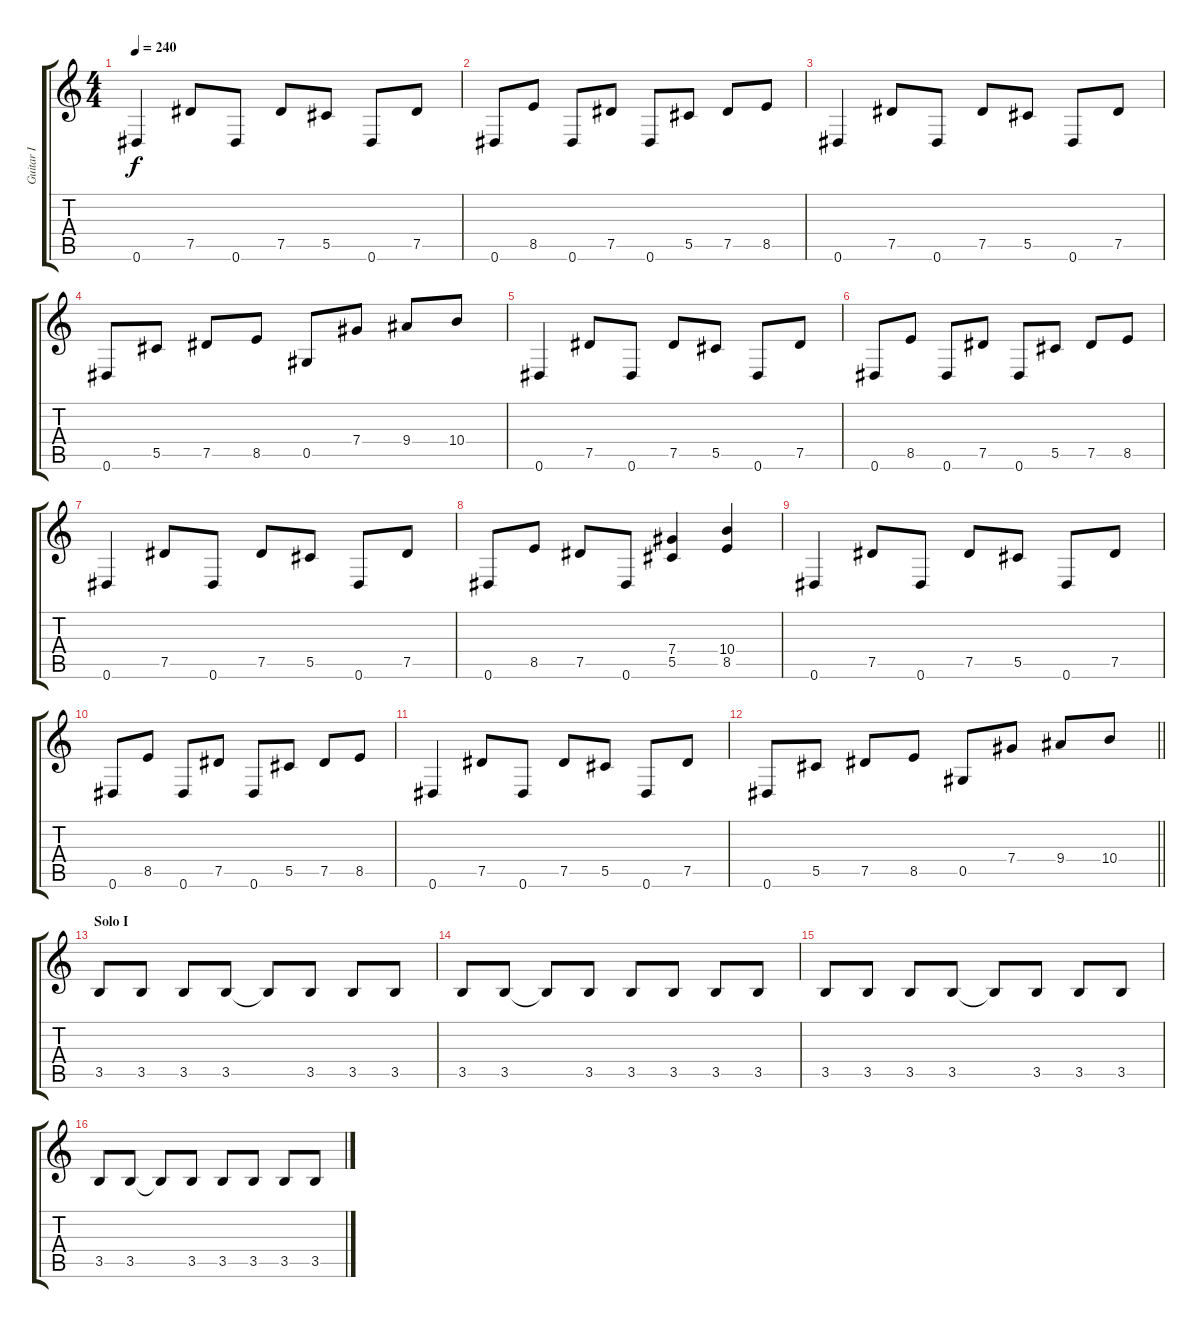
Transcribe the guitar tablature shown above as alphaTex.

\track ("Guitar I" "Guitar I") {instrument distortionguitar}
\staff {score tabs}
\tuning (Eb4 Bb3 Gb3 Db3 Ab2 Eb2) {hide}
\ts (4 4)
\tempo 240
\clef g2
\ks c
0.6.4{dy f} 7.5.8 0.6.8 7.5.8 5.5.8 0.6.8 7.5.8 |
0.6.8 8.5.8 0.6.8 7.5.8 0.6.8 5.5.8 7.5.8 8.5.8 |
0.6.4 7.5.8 0.6.8 7.5.8 5.5.8 0.6.8 7.5.8 |
0.6.8 5.5.8 7.5.8 8.5.8 0.5.8 7.4.8 9.4.8 10.4.8 |
0.6.4 7.5.8 0.6.8 7.5.8 5.5.8 0.6.8 7.5.8 |
0.6.8 8.5.8 0.6.8 7.5.8 0.6.8 5.5.8 7.5.8 8.5.8 |
0.6.4 7.5.8 0.6.8 7.5.8 5.5.8 0.6.8 7.5.8 |
0.6.8 8.5.8 7.5.8 0.6.8 (7.4 5.5).4 (10.4 8.5).4 |
0.6.4 7.5.8 0.6.8 7.5.8 5.5.8 0.6.8 7.5.8 |
0.6.8 8.5.8 0.6.8 7.5.8 0.6.8 5.5.8 7.5.8 8.5.8 |
0.6.4 7.5.8 0.6.8 7.5.8 5.5.8 0.6.8 7.5.8 |
\barLineRight lightlight
0.6.8 5.5.8 7.5.8 8.5.8 0.5.8 7.4.8 9.4.8 10.4.8 |
\section ("" "Solo I")
3.5.8 3.5.8 3.5.8 3.5.8 3.5{t}.8 3.5.8 3.5.8 3.5.8 |
3.5.8 3.5.8 3.5{t}.8 3.5.8 3.5.8 3.5.8 3.5.8 3.5.8 |
3.5.8 3.5.8 3.5.8 3.5.8 3.5{t}.8 3.5.8 3.5.8 3.5.8 |
3.5.8 3.5.8 3.5{t}.8 3.5.8 3.5.8 3.5.8 3.5.8 3.5.8
